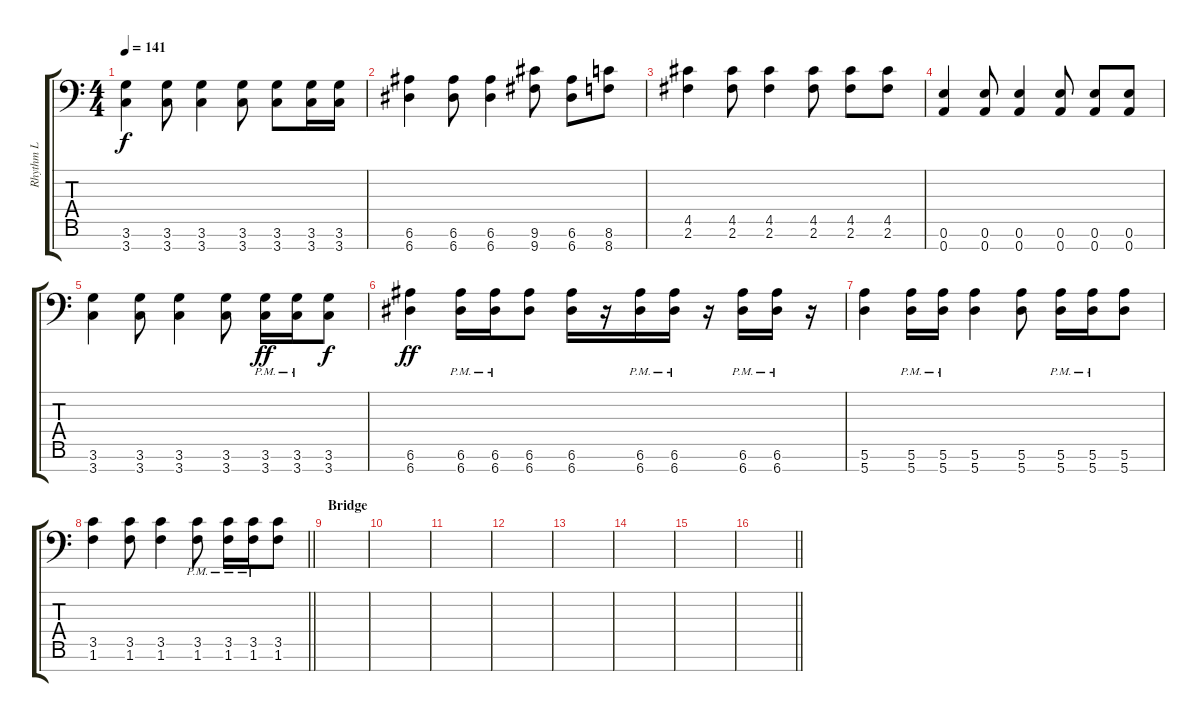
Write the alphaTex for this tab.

\track ("Rhythm L" "Rhythm L") {instrument distortionguitar}
\staff {score tabs}
\tuning (E4 B3 G3 D3 A2 E2 A1) {hide}
\ts (4 4)
\tempo 141
\clef f4
\ks c
(3.6 3.7).4{dy f} (3.6 3.7).8 (3.6 3.7).4 (3.6 3.7).8 (3.6 3.7).8 (3.6 3.7).16 (3.6 3.7).16 |
(6.6 6.7).4 (6.6 6.7).8 (6.6 6.7).4 (9.6 9.7).8 (6.6 6.7).8 (8.6 8.7).8 |
(4.5 2.6).4 (4.5 2.6).8 (4.5 2.6).4 (4.5 2.6).8 (4.5 2.6).8 (4.5 2.6).8 |
(0.6 0.7).4 (0.6 0.7).8 (0.6 0.7).4 (0.6 0.7).8 (0.6 0.7).8 (0.6 0.7).8 |
(3.6 3.7).4 (3.6 3.7).8 (3.6 3.7).4 (3.6 3.7).8 (3.6{pm} 3.7{pm}).16{dy ff} (3.6{pm} 3.7{pm}).16 (3.6 3.7).8{dy f} |
(6.6 6.7).4{dy ff} (6.6{pm} 6.7{pm}).16 (6.6{pm} 6.7{pm}).16 (6.6 6.7).8 (6.6 6.7).16 r.16 (6.6{pm} 6.7{pm}).16 (6.6{pm} 6.7{pm}).16 r.16 (6.6{pm} 6.7{pm}).16 (6.6{pm} 6.7{pm}).16 r.16 |
(5.6 5.7).4 (5.6{pm} 5.7{pm}).16 (5.6{pm} 5.7{pm}).16 (5.6 5.7).4 (5.6 5.7).8 (5.6{pm} 5.7{pm}).16 (5.6{pm} 5.7{pm}).16 (5.6 5.7).8 |
\barLineRight lightlight
(3.5 1.6).4 (3.5 1.6).8 (3.5 1.6).4 (3.5{pm} 1.6{pm}).8 (3.5{pm} 1.6{pm}).16 (3.5{pm} 1.6{pm}).16 (3.5 1.6).8 |
\section ("" "Bridge")
|
|
|
|
|
|
|
\barLineRight lightlight
